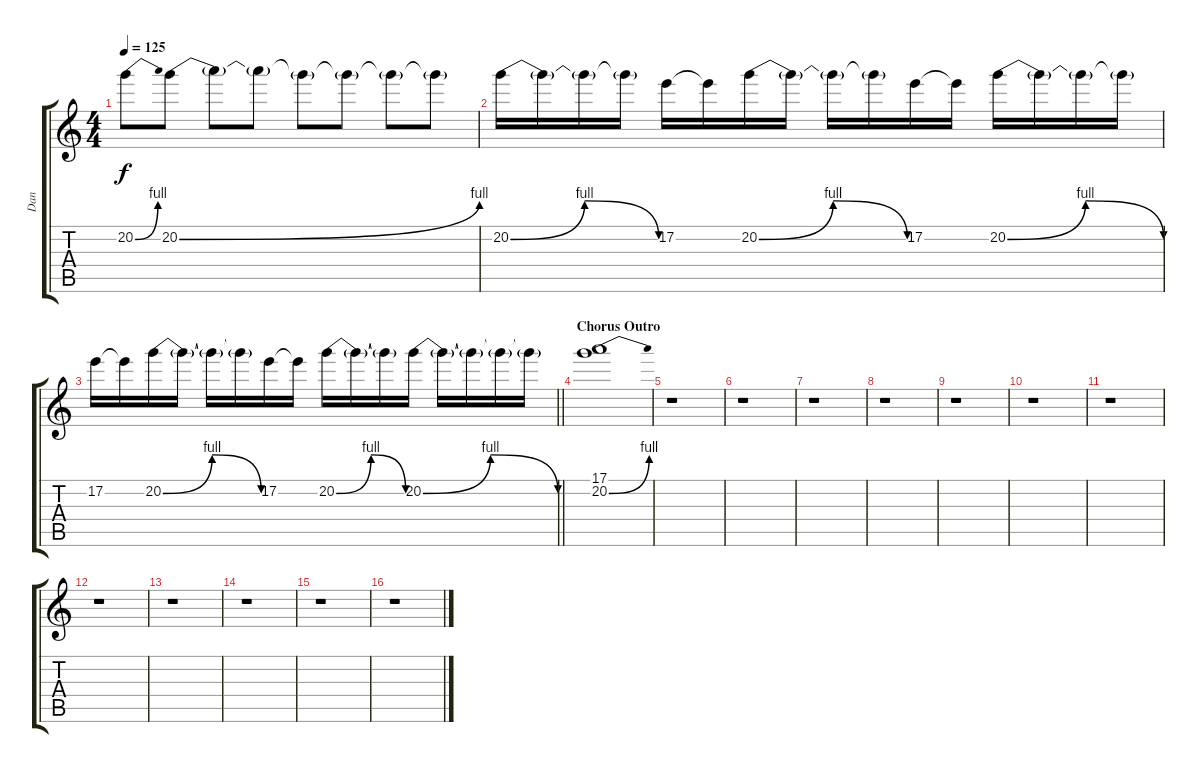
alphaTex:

\track ("Dan" "Dan") {instrument overdrivenguitar}
\staff {score tabs}
\tuning (E4 B3 G3 D3 A2 E2) {hide}
\ts (4 4)
\tempo 125
\clef g2
\ks c
20.2{be (bend 0 0 60 4)}.8{dy f} 20.2{be (bend 0 0 60 4)}.8 20.2{t}.8 20.2{t}.8 20.2{t}.8 20.2{t}.8 20.2{t}.8 20.2{t}.8 |
20.2{be (bendrelease 0 0 15 4 15 4 60 0)}.16 20.2{t}.16 20.2{t}.16 20.2{t}.16 17.2.16 17.2{t}.16 20.2{be (bendrelease 0 0 8 4 15 4 60 0)}.16 20.2{t}.16 20.2{t}.16 20.2{t}.16 17.2.16 17.2{t}.16 20.2{be (bendrelease 0 0 11 4 15 4 60 0)}.16 20.2{t}.16 20.2{t}.16 20.2{t}.16 |
\barLineRight lightlight
17.2.16 17.2{t}.16 20.2{be (bendrelease 0 0 15 4 15 4 60 0)}.16 20.2{t}.16 20.2{t}.16 20.2{t}.16 17.2.16 17.2{t}.16 20.2{be (bendrelease 0 0 8 4 15 4 60 0)}.16 20.2{t}.16 20.2{t}.16 20.2{be (bendrelease 0 0 9 4 15 4 60 0)}.16 20.2{t}.16 20.2{t}.16 20.2{t}.16 20.2{t}.16 |
\section ("" "Chorus Outro")
(17.1 20.2{be (bend 0 0 60 4)}).1 |
r.1 |
r.1 |
r.1 |
r.1 |
r.1 |
r.1 |
r.1 |
r.1 |
r.1 |
r.1 |
r.1 |
r.1
